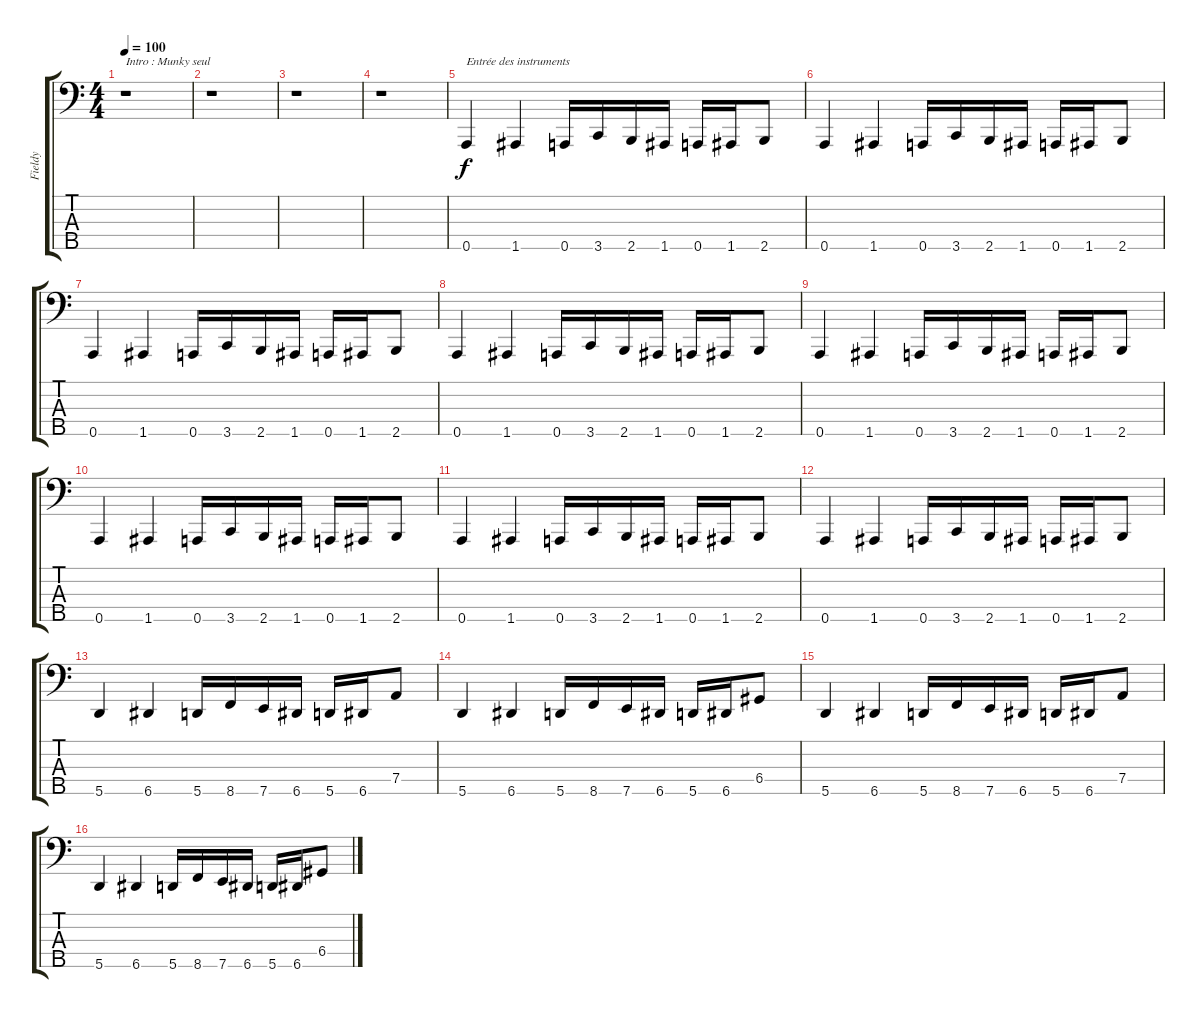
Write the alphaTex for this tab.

\track ("Fieldy" "Fieldy") {instrument slapbass1}
\staff {score tabs}
\tuning (F2 C2 G1 D1 A0) {hide}
\ts (4 4)
\tempo 100
\clef f4
\ks c
r.1{txt "Intro : Munky seul" dy f instrument slapbass1} |
r.1 |
r.1 |
r.1 |
0.5.4{txt "Entrée des instruments"} 1.5.4 0.5.16 3.5.16 2.5.16 1.5.16 0.5.16 1.5.16 2.5.8 |
0.5.4 1.5.4 0.5.16 3.5.16 2.5.16 1.5.16 0.5.16 1.5.16 2.5.8 |
0.5.4 1.5.4 0.5.16 3.5.16 2.5.16 1.5.16 0.5.16 1.5.16 2.5.8 |
0.5.4 1.5.4 0.5.16 3.5.16 2.5.16 1.5.16 0.5.16 1.5.16 2.5.8 |
0.5.4 1.5.4 0.5.16 3.5.16 2.5.16 1.5.16 0.5.16 1.5.16 2.5.8 |
0.5.4 1.5.4 0.5.16 3.5.16 2.5.16 1.5.16 0.5.16 1.5.16 2.5.8 |
0.5.4 1.5.4 0.5.16 3.5.16 2.5.16 1.5.16 0.5.16 1.5.16 2.5.8 |
0.5.4 1.5.4 0.5.16 3.5.16 2.5.16 1.5.16 0.5.16 1.5.16 2.5.8 |
5.5.4 6.5.4 5.5.16 8.5.16 7.5.16 6.5.16 5.5.16 6.5.16 7.4.8 |
5.5.4 6.5.4 5.5.16 8.5.16 7.5.16 6.5.16 5.5.16 6.5.16 6.4.8 |
5.5.4 6.5.4 5.5.16 8.5.16 7.5.16 6.5.16 5.5.16 6.5.16 7.4.8 |
5.5.4 6.5.4 5.5.16 8.5.16 7.5.16 6.5.16 5.5.16 6.5.16 6.4.8
